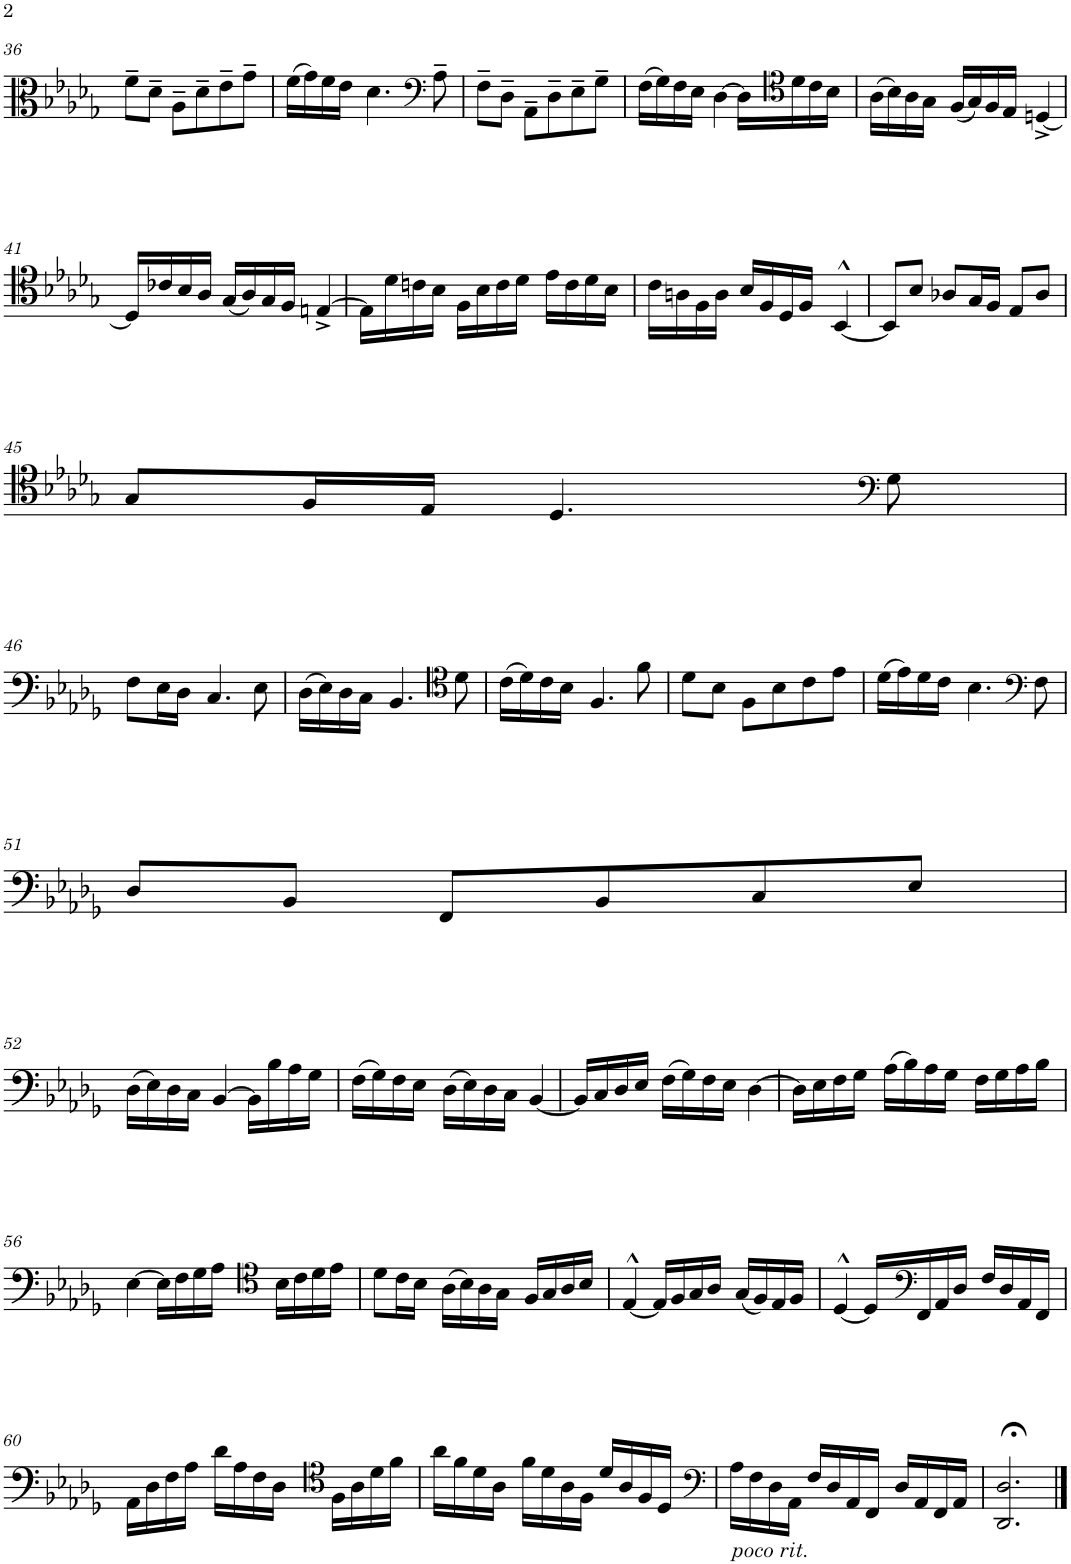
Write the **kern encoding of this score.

**kern
*part1
*staff1
*I"Trombone
*I'Tbn.
!!LO:PB:g=z
*clefC3
*k[b-e-a-d-g-]
*M3/4
=36
8f~\L
8d-~\J
8A-~\L
8d-~\
8e-~\
8g-~\J
=37
(16f\LL
16g-\)
16f\
16e-\JJ
4.d-\
*clefF4
8A-~\
=38
8F~\L
8D-~\J
8AA-~\L
8D-~\
8E-~\
8G-~\J
=39
(16F\LL
16G-\)
16F\
16E-\JJ
[4D-\
16D-\LL]
*clefC4
16d-\
16c\
16B-\JJ
=40
(16A-\LL
16B-\)
16A-\
16G-\JJ
(16F/LL
16G-/)
16F/
16E-/JJ
[4Dn^/
!!LO:LB:g=z
=41
16D/LL]
16c-X/
16B-/
16A-/JJ
(16G-/LL
16A-/)
16G-/
16F/JJ
[4En^/
=42
16E\LL]
16d-\
16cn\
16B-\JJ
16F\LL
16B-\
16c\
16d-\JJ
16e-\LL
16c\
16d-\
16B-\JJ
=43
16c\LL
16An\
16F\
16A\JJ
16B-/LL
16F/
16D-/
16F/JJ
[4BB-^^/
=44
8BB-/L]
8B-/J
8A-X/L
16G-/L
16F/JJ
8E-/L
8A-/J
!!LO:LB:g=z
=45
8G-/L
16F/L
16E-/JJ
4.D-/
*clefF4
8G-\
!!LO:LB:g=z
=46
8F\L
16E-\L
16D-\JJ
4.C/
8E-\
=47
(16D-\LL
16E-\)
16D-\
16C\JJ
4.BB-/
*clefC4
8d-\
=48
(16c\LL
16d-\)
16c\
16B-\JJ
4.F/
8f\
=49
8d-\L
8B-\J
8F\L
8B-\
8c\
8e-\J
=50
(16d-\LL
16e-\)
16d-\
16c\JJ
4.B-\
*clefF4
8F\
!!LO:LB:g=z
=51
8D-/L
8BB-/J
8FF/L
8BB-/
8C/
8E-/J
!!LO:LB:g=z
=52
(16D-\LL
16E-\)
16D-\
16C\JJ
[4BB-/
16BB-\LL]
16B-\
16A-\
16G-\JJ
=53
(16F\LL
16G-\)
16F\
16E-\JJ
(16D-\LL
16E-\)
16D-\
16C\JJ
[4BB-/
=54
16BB-/LL]
16C/
16D-/
16E-/JJ
(16F\LL
16G-\)
16F\
16E-\JJ
[4D-\
=55
16D-\LL]
16E-\
16F\
16G-\JJ
(16A-\LL
16B-\)
16A-\
16G-\JJ
16F\LL
16G-\
16A-\
16B-\JJ
!!LO:LB:g=z
=56
[4E-\
16E-\LL]
16F\
16G-\
16A-\JJ
*clefC4
16B-\LL
16c\
16d-\
16e-\JJ
=57
8d-\L
16c\L
16B-\JJ
(16A-\LL
16B-\)
16A-\
16G-\JJ
16F/LL
16G-/
16A-/
16B-/JJ
=58
[4E-^^/
16E-/LL]
16F/
16G-/
16A-/JJ
(16G-/LL
16F/)
16E-/
16F/JJ
=59
[4D-^^/
16D-/LL]
*clefF4
16FF/
16AA-/
16D-/JJ
16F/LL
16D-/
16AA-/
16FF/JJ
!!LO:LB:g=z
=60
16AA-\LL
16D-\
16F\
16A-\JJ
16d-\LL
16A-\
16F\
16D-\JJ
*clefC4
16F\LL
16A-\
16d-\
16f\JJ
=61
16a-\LL
16f\
16d-\
16A-\JJ
16f\LL
16d-\
16A-\
16F\JJ
16d-/LL
16A-/
16F/
16D-/JJ
=62
*clefF4
!LO:TX:b:i:t=poco rit.
16A-\LL
16F\
16D-\
16AA-\JJ
16F/LL
16D-/
16AA-/
16FF/JJ
16D-/LL
16AA-/
16FF/
16AA-/JJ
=63
2.DD-/;< 2.D-/;<
==
*-
